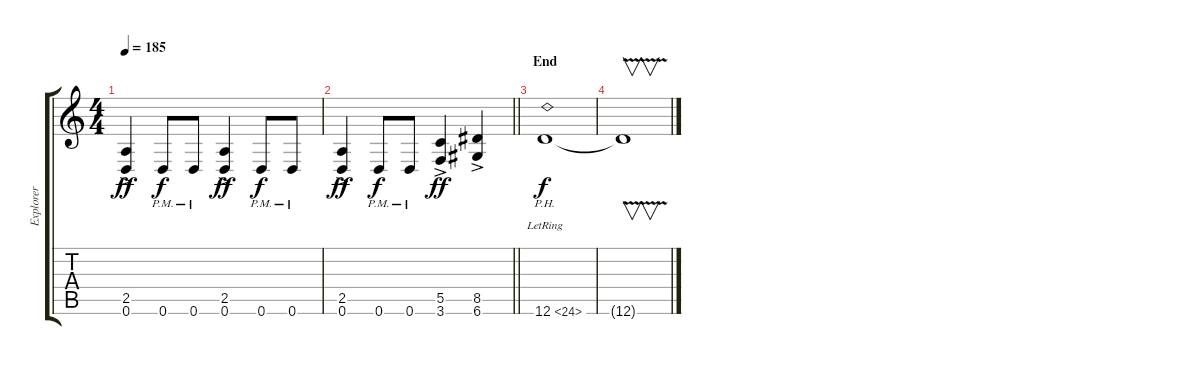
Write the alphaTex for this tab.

\track ("Explorer" "Explorer") {instrument distortionguitar}
\staff {score tabs}
\tuning (D4 A3 F3 C3 G2 D2) {hide}
\ts (4 4)
\tempo 185
\clef g2
\ks c
(2.5{ac} 0.6{ac}).4{dy ff} 0.6{pm}.8{dy f} 0.6{pm}.8 (2.5{ac} 0.6{ac}).4{dy ff} 0.6{pm}.8{dy f} 0.6{pm}.8 |
\barLineRight lightlight
(2.5{ac} 0.6{ac}).4{dy ff} 0.6{pm}.8{dy f} 0.6{pm}.8 (5.5{ac} 3.6{ac}).4{dy ff} (8.5{ac} 6.6{ac}).4 |
\section ("" "End")
12.6{ph 12 lr}.1{dy f} |
12.6{v t}.1{v}
